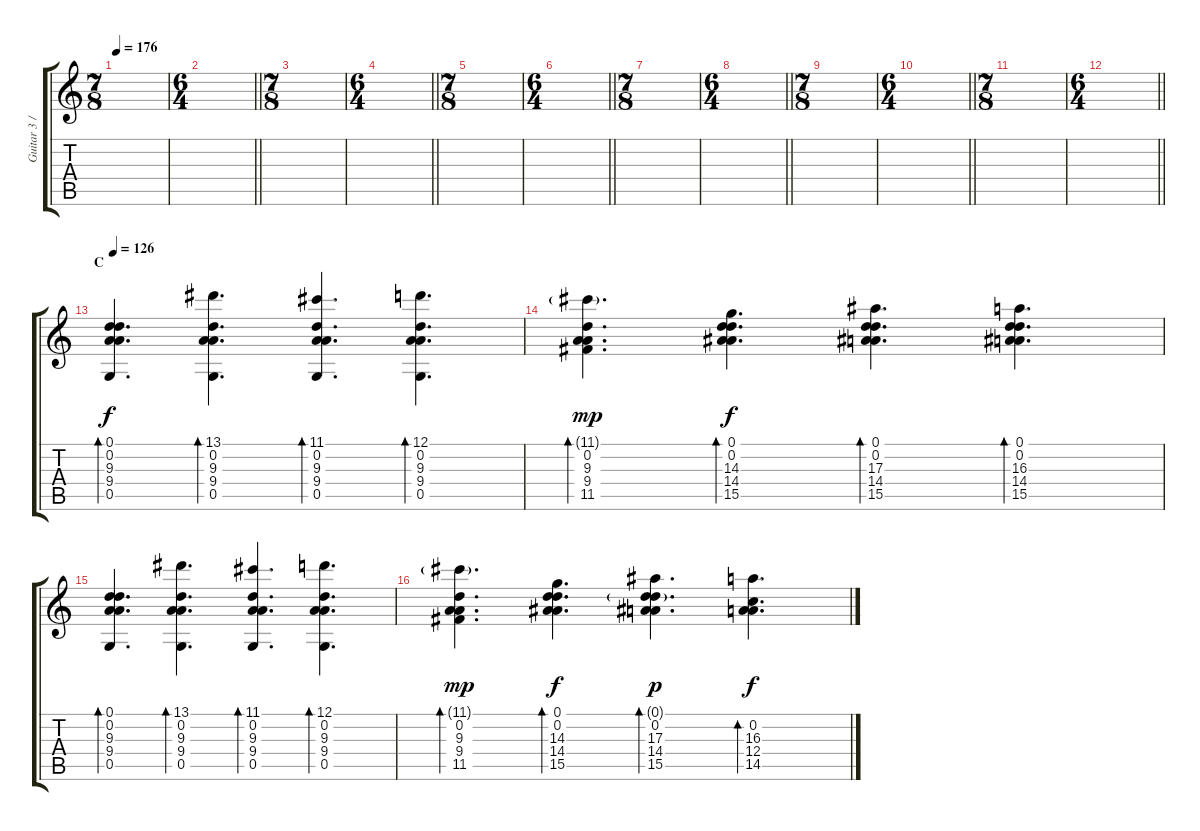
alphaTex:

\track ("Guitar 3 / Strings" "Guitar 3 /") {instrument overdrivenguitar}
\staff {score tabs}
\tuning (D4 A3 F3 C3 G2 D2) {hide}
\ts (7 8)
\tempo 176
\clef g2
\ks c
|
\ts (6 4)
\barLineRight lightlight
|
\ts (7 8)
|
\ts (6 4)
\barLineRight lightlight
|
\ts (7 8)
\section ("" "")
|
\ts (6 4)
\barLineRight lightlight
|
\ts (7 8)
|
\ts (6 4)
\barLineRight lightlight
|
\ts (7 8)
|
\ts (6 4)
\barLineRight lightlight
|
\ts (7 8)
|
\ts (6 4)
\barLineRight lightlight
|
\section ("" "C")
\tempo 126
(0.1 0.2 9.3 9.4 0.5).4{d bd 120} (13.1 0.2 9.3 9.4 0.5).4{d bd 120} (11.1 0.2 9.3 9.4 0.5).4{d bd 120} (12.1 0.2 9.3 9.4 0.5).4{d bd 120} |
(11.1{g} 0.2 9.3 9.4 11.5).4{d bd 120 dy mp} (0.1 0.2 14.3 14.4 15.5).4{d bd 120 dy f} (0.1 0.2 17.3 14.4 15.5).4{d bd 120} (0.1 0.2 16.3 14.4 15.5).4{d bd 120} |
(0.1 0.2 9.3 9.4 0.5).4{d bd 120} (13.1 0.2 9.3 9.4 0.5).4{d bd 120} (11.1 0.2 9.3 9.4 0.5).4{d bd 120} (12.1 0.2 9.3 9.4 0.5).4{d bd 120} |
(11.1{g} 0.2 9.3 9.4 11.5).4{d bd 120 dy mp} (0.1 0.2 14.3 14.4 15.5).4{d bd 120 dy f} (0.1{g} 0.2 17.3 14.4 15.5).4{d bd 120 dy p} (0.2 16.3 12.4 14.5).4{d bd 120 dy f}
